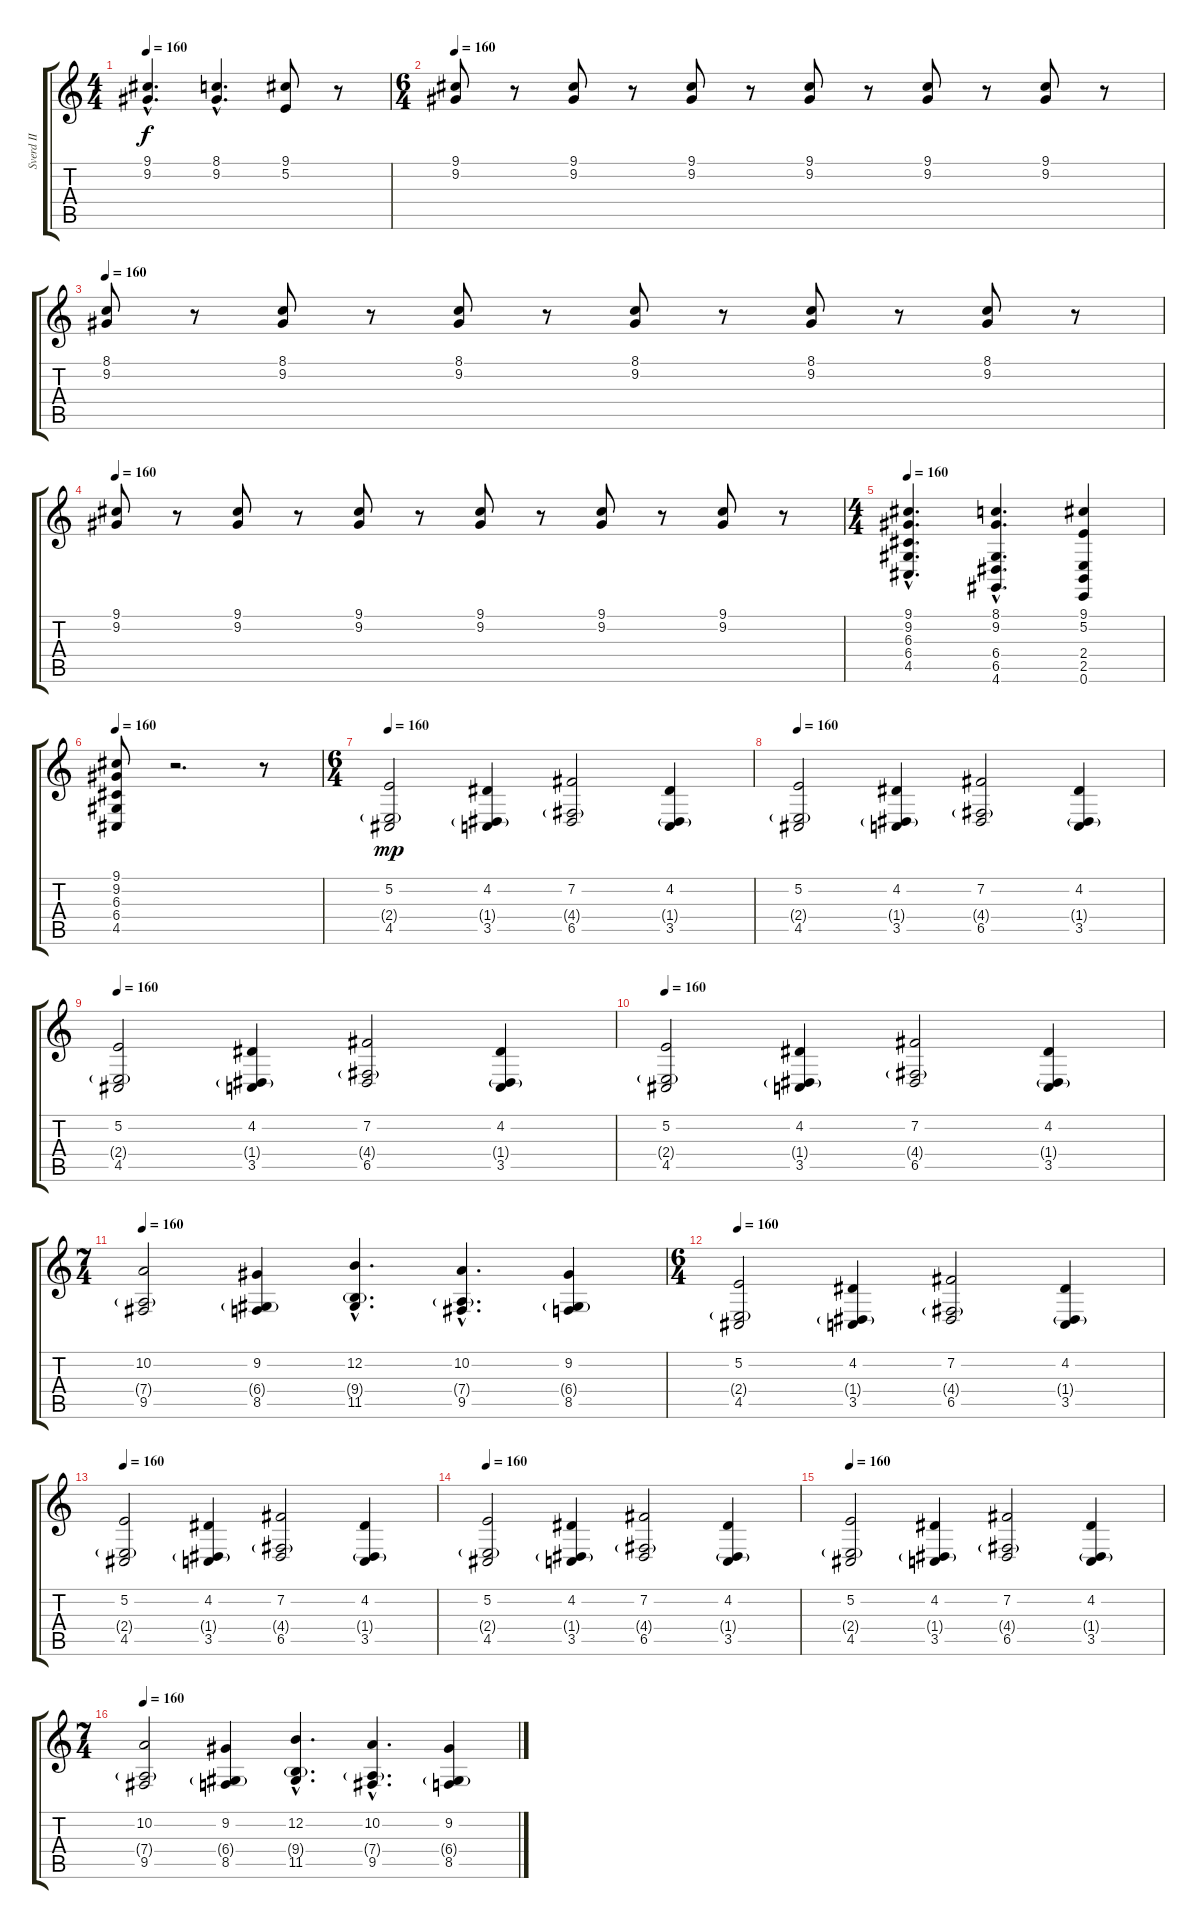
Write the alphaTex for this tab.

\track ("Sverd II" "Sverd II") {instrument stringensemble1}
\staff {score tabs}
\tuning (E4 B3 G3 D3 A2 E2) {hide}
\ts (4 4)
\tempo 160
\clef g2
\ks c
(9.1{hac} 9.2{hac}).4{d dy f volume 8} (8.1{hac} 9.2{hac}).4{d} (9.1 5.2).8 r.8 |
\ts (6 4)
\tempo 160
(9.1 9.2).8{volume 8} r.8 (9.1 9.2).8 r.8 (9.1 9.2).8 r.8 (9.1 9.2).8 r.8 (9.1 9.2).8 r.8 (9.1 9.2).8 r.8 |
\tempo 160
(8.1 9.2).8{volume 8} r.8 (8.1 9.2).8 r.8 (8.1 9.2).8 r.8 (8.1 9.2).8 r.8 (8.1 9.2).8 r.8 (8.1 9.2).8 r.8 |
\tempo 160
(9.1 9.2).8{volume 8} r.8 (9.1 9.2).8 r.8 (9.1 9.2).8 r.8 (9.1 9.2).8 r.8 (9.1 9.2).8 r.8 (9.1 9.2).8 r.8 |
\ts (4 4)
\tempo 160
(9.1{hac} 9.2{hac} 6.3{hac} 6.4{hac} 4.5{hac}).4{d volume 8} (8.1{hac} 9.2{hac} 6.4{hac} 6.5{hac} 4.6{hac}).4{d} (9.1 5.2 2.4 2.5 0.6).4 |
\tempo 160
(9.1 9.2 6.3 6.4 4.5).8 r.2{d} r.8 |
\ts (6 4)
\tempo 160
(5.2 2.4{g} 4.5).2{dy mp volume 14} (4.2 1.4{g} 3.5).4 (7.2 4.4{g} 6.5).2 (4.2 1.4{g} 3.5).4 |
\tempo 160
(5.2 2.4{g} 4.5).2{volume 14} (4.2 1.4{g} 3.5).4 (7.2 4.4{g} 6.5).2 (4.2 1.4{g} 3.5).4 |
\tempo 160
(5.2 2.4{g} 4.5).2{volume 14} (4.2 1.4{g} 3.5).4 (7.2 4.4{g} 6.5).2 (4.2 1.4{g} 3.5).4 |
\tempo 160
(5.2 2.4{g} 4.5).2{volume 14} (4.2 1.4{g} 3.5).4 (7.2 4.4{g} 6.5).2 (4.2 1.4{g} 3.5).4 |
\ts (7 4)
\tempo 160
(10.2 7.4{g} 9.5).2{volume 14} (9.2 6.4{g} 8.5).4 (12.2{hac} 9.4{g hac} 11.5{hac}).4{d} (10.2{hac} 7.4{g hac} 9.5{hac}).4{d} (9.2 6.4{g} 8.5).4 |
\ts (6 4)
\tempo 160
(5.2 2.4{g} 4.5).2{volume 14} (4.2 1.4{g} 3.5).4 (7.2 4.4{g} 6.5).2 (4.2 1.4{g} 3.5).4 |
\tempo 160
(5.2 2.4{g} 4.5).2{volume 14} (4.2 1.4{g} 3.5).4 (7.2 4.4{g} 6.5).2 (4.2 1.4{g} 3.5).4 |
\tempo 160
(5.2 2.4{g} 4.5).2{volume 14} (4.2 1.4{g} 3.5).4 (7.2 4.4{g} 6.5).2 (4.2 1.4{g} 3.5).4 |
\tempo 160
(5.2 2.4{g} 4.5).2{volume 14} (4.2 1.4{g} 3.5).4 (7.2 4.4{g} 6.5).2 (4.2 1.4{g} 3.5).4 |
\ts (7 4)
\tempo 160
(10.2 7.4{g} 9.5).2{volume 14} (9.2 6.4{g} 8.5).4 (12.2{hac} 9.4{g hac} 11.5{hac}).4{d} (10.2{hac} 7.4{g hac} 9.5{hac}).4{d} (9.2 6.4{g} 8.5).4
